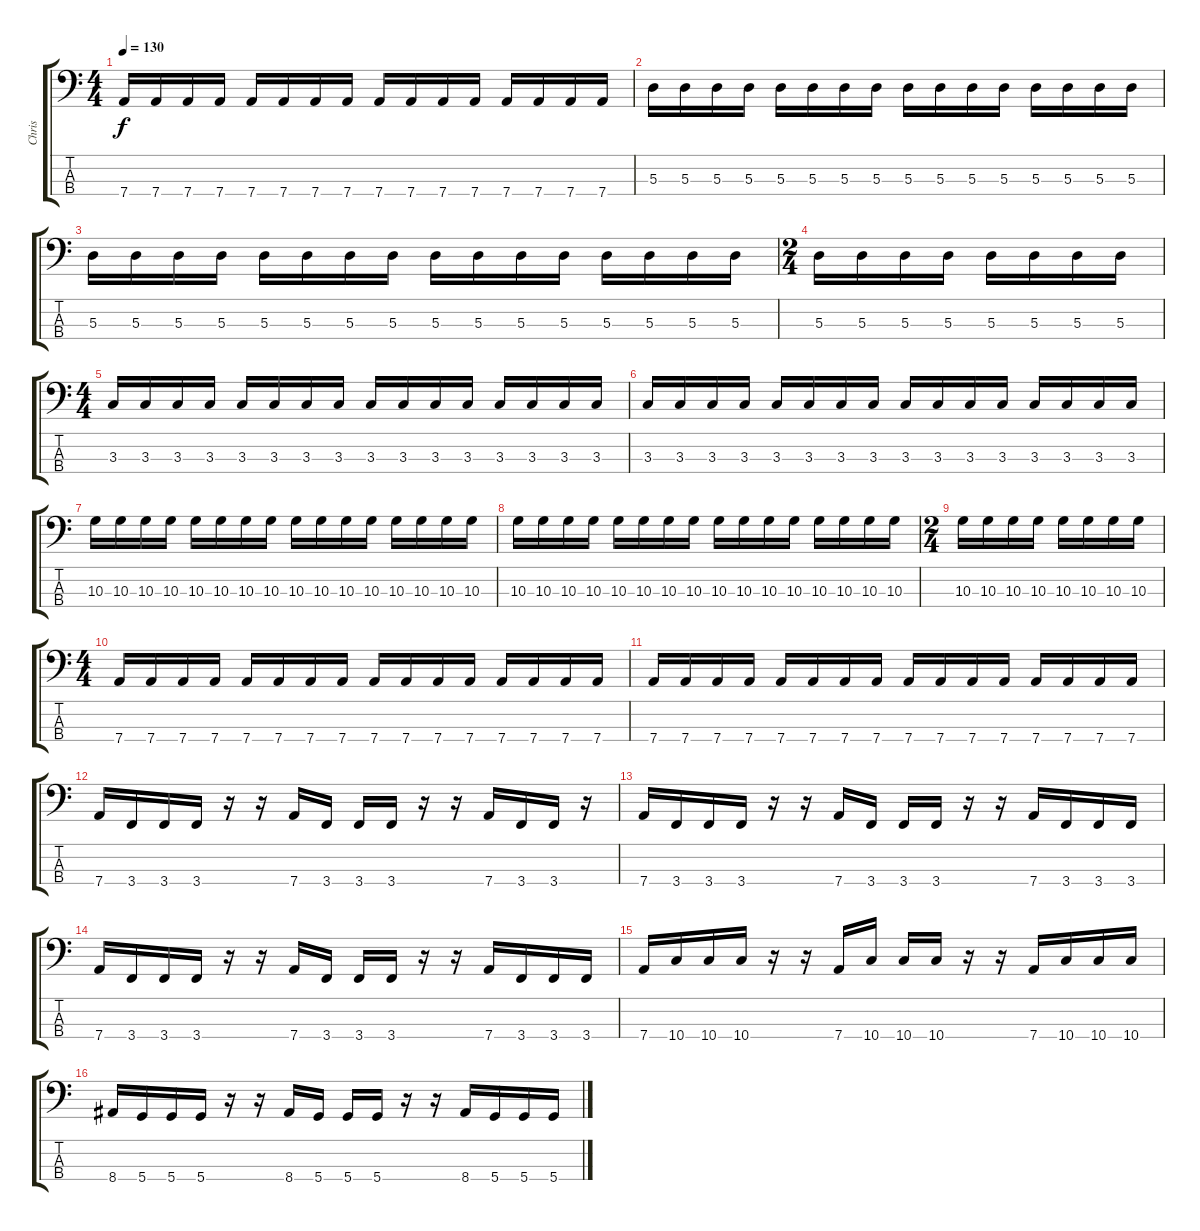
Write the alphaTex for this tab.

\track ("Chris" "Chris") {instrument electricbassfinger}
\staff {score tabs}
\tuning (G2 D2 A1 D1) {hide}
\ts (4 4)
\tempo 130
\clef f4
\ks c
7.4.16{dy f} 7.4.16 7.4.16 7.4.16 7.4.16 7.4.16 7.4.16 7.4.16 7.4.16 7.4.16 7.4.16 7.4.16 7.4.16 7.4.16 7.4.16 7.4.16 |
5.3.16 5.3.16 5.3.16 5.3.16 5.3.16 5.3.16 5.3.16 5.3.16 5.3.16 5.3.16 5.3.16 5.3.16 5.3.16 5.3.16 5.3.16 5.3.16 |
5.3.16 5.3.16 5.3.16 5.3.16 5.3.16 5.3.16 5.3.16 5.3.16 5.3.16 5.3.16 5.3.16 5.3.16 5.3.16 5.3.16 5.3.16 5.3.16 |
\ts (2 4)
5.3.16 5.3.16 5.3.16 5.3.16 5.3.16 5.3.16 5.3.16 5.3.16 |
\ts (4 4)
3.3.16 3.3.16 3.3.16 3.3.16 3.3.16 3.3.16 3.3.16 3.3.16 3.3.16 3.3.16 3.3.16 3.3.16 3.3.16 3.3.16 3.3.16 3.3.16 |
3.3.16 3.3.16 3.3.16 3.3.16 3.3.16 3.3.16 3.3.16 3.3.16 3.3.16 3.3.16 3.3.16 3.3.16 3.3.16 3.3.16 3.3.16 3.3.16 |
10.3.16 10.3.16 10.3.16 10.3.16 10.3.16 10.3.16 10.3.16 10.3.16 10.3.16 10.3.16 10.3.16 10.3.16 10.3.16 10.3.16 10.3.16 10.3.16 |
10.3.16 10.3.16 10.3.16 10.3.16 10.3.16 10.3.16 10.3.16 10.3.16 10.3.16 10.3.16 10.3.16 10.3.16 10.3.16 10.3.16 10.3.16 10.3.16 |
\ts (2 4)
10.3.16 10.3.16 10.3.16 10.3.16 10.3.16 10.3.16 10.3.16 10.3.16 |
\ts (4 4)
7.4.16 7.4.16 7.4.16 7.4.16 7.4.16 7.4.16 7.4.16 7.4.16 7.4.16 7.4.16 7.4.16 7.4.16 7.4.16 7.4.16 7.4.16 7.4.16 |
7.4.16 7.4.16 7.4.16 7.4.16 7.4.16 7.4.16 7.4.16 7.4.16 7.4.16 7.4.16 7.4.16 7.4.16 7.4.16 7.4.16 7.4.16 7.4.16 |
7.4.16 3.4.16 3.4.16 3.4.16 r.16 r.16 7.4.16 3.4.16 3.4.16 3.4.16 r.16 r.16 7.4.16 3.4.16 3.4.16 r.16 |
7.4.16 3.4.16 3.4.16 3.4.16 r.16 r.16 7.4.16 3.4.16 3.4.16 3.4.16 r.16 r.16 7.4.16 3.4.16 3.4.16 3.4.16 |
7.4.16 3.4.16 3.4.16 3.4.16 r.16 r.16 7.4.16 3.4.16 3.4.16 3.4.16 r.16 r.16 7.4.16 3.4.16 3.4.16 3.4.16 |
7.4.16 10.4.16 10.4.16 10.4.16 r.16 r.16 7.4.16 10.4.16 10.4.16 10.4.16 r.16 r.16 7.4.16 10.4.16 10.4.16 10.4.16 |
8.4.16 5.4.16 5.4.16 5.4.16 r.16 r.16 8.4.16 5.4.16 5.4.16 5.4.16 r.16 r.16 8.4.16 5.4.16 5.4.16 5.4.16
